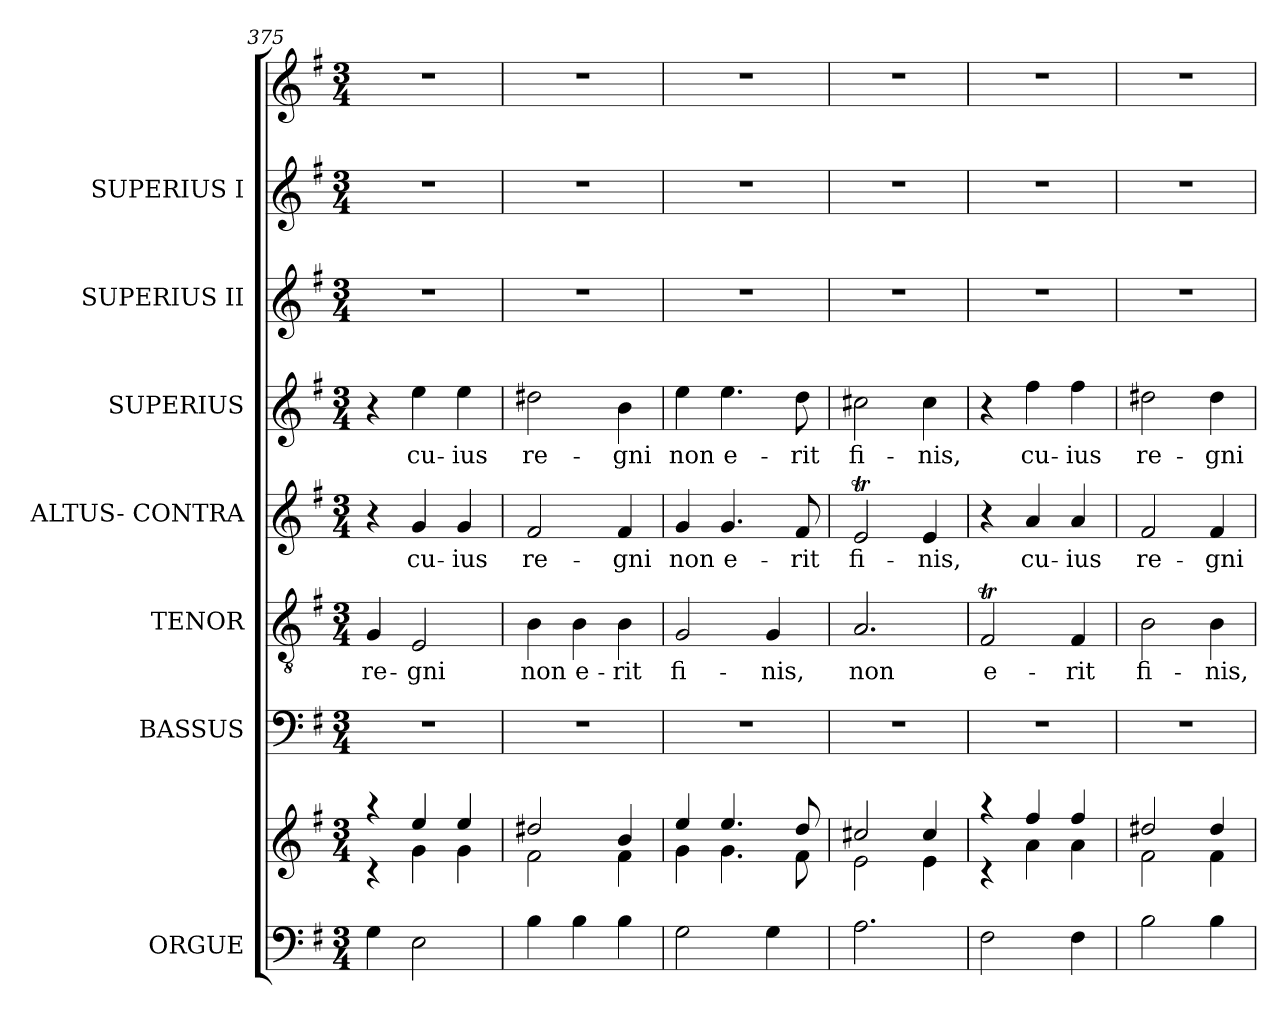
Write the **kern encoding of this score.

**kern	**kern	**kern	**kern	**text	**kern	**text	**kern	**text	**kern	**kern	**kern
*part8	*part8	*part7	*part6	*part6	*part5	*part5	*part4	*part4	*part3	*part2	*part1
*staff9	*staff8	*staff7	*staff6	*staff6	*staff5	*staff5	*staff4	*staff4	*staff3	*staff2	*staff1
*I"ORGUE	*	*I"BASSUS	*I"TENOR	*	*I"ALTUS- CONTRA	*	*I"SUPERIUS	*	*I"SUPERIUS II	*I"SUPERIUS I	*
*	*	*	*	*	*	*	*	*	*I'S II	*I'S I	*
!!LO:LB:g=z
*clefF4	*clefG2	*clefF4	*clefGv2	*	*clefG2	*	*clefG2	*	*clefG2	*clefG2	*clefG2
*k[f#]	*k[f#]	*k[f#]	*k[f#]	*	*k[f#]	*	*k[f#]	*	*k[f#]	*k[f#]	*k[f#]
*e:	*e:	*e:	*e:	*	*e:	*	*e:	*	*e:	*e:	*e:
*M3/4	*M3/4	*M3/4	*M3/4	*	*M3/4	*	*M3/4	*	*M3/4	*M3/4	*M3/4
=375	=375	=375	=375	=375	=375	=375	=375	=375	=375	=375	=375
*	*^	*	*	*	*	*	*	*	*	*	*
!	!	!	!	!	!LO:LY:b	!	!	!	!	!	!	!
4G\	4raa	4rc	2.r	4G/	re-	4r	.	4r	.	2.r	2.r	2.r
!	!	!	!	!	!LO:LY:b	!	!LO:LY:b	!	!LO:LY:b	!	!	!
2E\	4ee/	4g\	.	2E/	-gni	4g/	cu-	4ee\	cu-	.	.	.
!	!	!	!	!	!	!	!LO:LY:b	!	!LO:LY:b	!	!	!
.	4ee/	4g\	.	.	.	4g/	-ius	4ee\	-ius	.	.	.
=376	=376	=376	=376	=376	=376	=376	=376	=376	=376	=376	=376	=376
!	!	!	!	!	!LO:LY:b	!	!LO:LY:b	!	!LO:LY:b	!	!	!
4B\	2dd#X/	2f#\	2.r	4B\	non	2f#/	re-	2dd#X\	re-	2.r	2.r	2.r
!	!	!	!	!	!LO:LY:b	!	!	!	!	!	!	!
4B\	.	.	.	4B\	e-	.	.	.	.	.	.	.
!	!	!	!	!	!LO:LY:b	!	!LO:LY:b	!	!LO:LY:b	!	!	!
4B\	4b/	4f#\	.	4B\	-rit	4f#/	-gni	4b\	-gni	.	.	.
=377	=377	=377	=377	=377	=377	=377	=377	=377	=377	=377	=377	=377
!	!	!	!	!	!LO:LY:b	!	!LO:LY:b	!	!LO:LY:b	!	!	!
2G\	4ee/	4g\	2.r	2G/	fi-	4g/	non	4ee\	non	2.r	2.r	2.r
!	!	!	!	!	!	!	!LO:LY:b	!	!LO:LY:b	!	!	!
.	4.ee/	4.g\	.	.	.	4.g/	e-	4.ee\	e-	.	.	.
!	!	!	!	!	!LO:LY:b	!	!	!	!	!	!	!
4G\	.	.	.	4G/	-nis,	.	.	.	.	.	.	.
!	!	!	!	!	!	!	!LO:LY:b	!	!LO:LY:b	!	!	!
.	8dd/	8f#\	.	.	.	8f#/	-rit	8dd\	-rit	.	.	.
=378	=378	=378	=378	=378	=378	=378	=378	=378	=378	=378	=378	=378
!	!	!	!	!	!LO:LY:b	!	!LO:LY:b	!	!LO:LY:b	!	!	!
2.A\	2cc#X/	2e\	2.r	2.A/	non	2eT/	fi-	2cc#X\	fi-	2.r	2.r	2.r
!	!	!	!	!	!	!	!LO:LY:b	!	!LO:LY:b	!	!	!
.	4cc#/	4e\	.	.	.	4e/	-nis,	4cc#\	-nis,	.	.	.
=379	=379	=379	=379	=379	=379	=379	=379	=379	=379	=379	=379	=379
!	!	!	!	!	!LO:LY:b	!	!	!	!	!	!	!
2F#\	4raa	4rc	2.r	2F#t/	e-	4r	.	4r	.	2.r	2.r	2.r
!	!	!	!	!	!	!	!LO:LY:b	!	!LO:LY:b	!	!	!
.	4ff#/	4a\	.	.	.	4a/	cu-	4ff#\	cu-	.	.	.
!	!	!	!	!	!LO:LY:b	!	!LO:LY:b	!	!LO:LY:b	!	!	!
4F#\	4ff#/	4a\	.	4F#/	-rit	4a/	-ius	4ff#\	-ius	.	.	.
!!LO:PB:g=z
=380	=380	=380	=380	=380	=380	=380	=380	=380	=380	=380	=380	=380
!	!	!	!	!	!LO:LY:b	!	!LO:LY:b	!	!LO:LY:b	!	!	!
2B\	2dd#X/	2f#\	2.r	2B\	fi-	2f#/	re-	2dd#X\	re-	2.r	2.r	2.r
!	!	!	!	!	!LO:LY:b	!	!LO:LY:b	!	!LO:LY:b	!	!	!
4B\	4dd#/	4f#\	.	4B\	-nis,	4f#/	-gni	4dd#\	-gni	.	.	.
*	*v	*v	*	*	*	*	*	*	*	*	*	*
=	=	=	=	=	=	=	=	=	=	=	=
*-	*-	*-	*-	*-	*-	*-	*-	*-	*-	*-	*-
